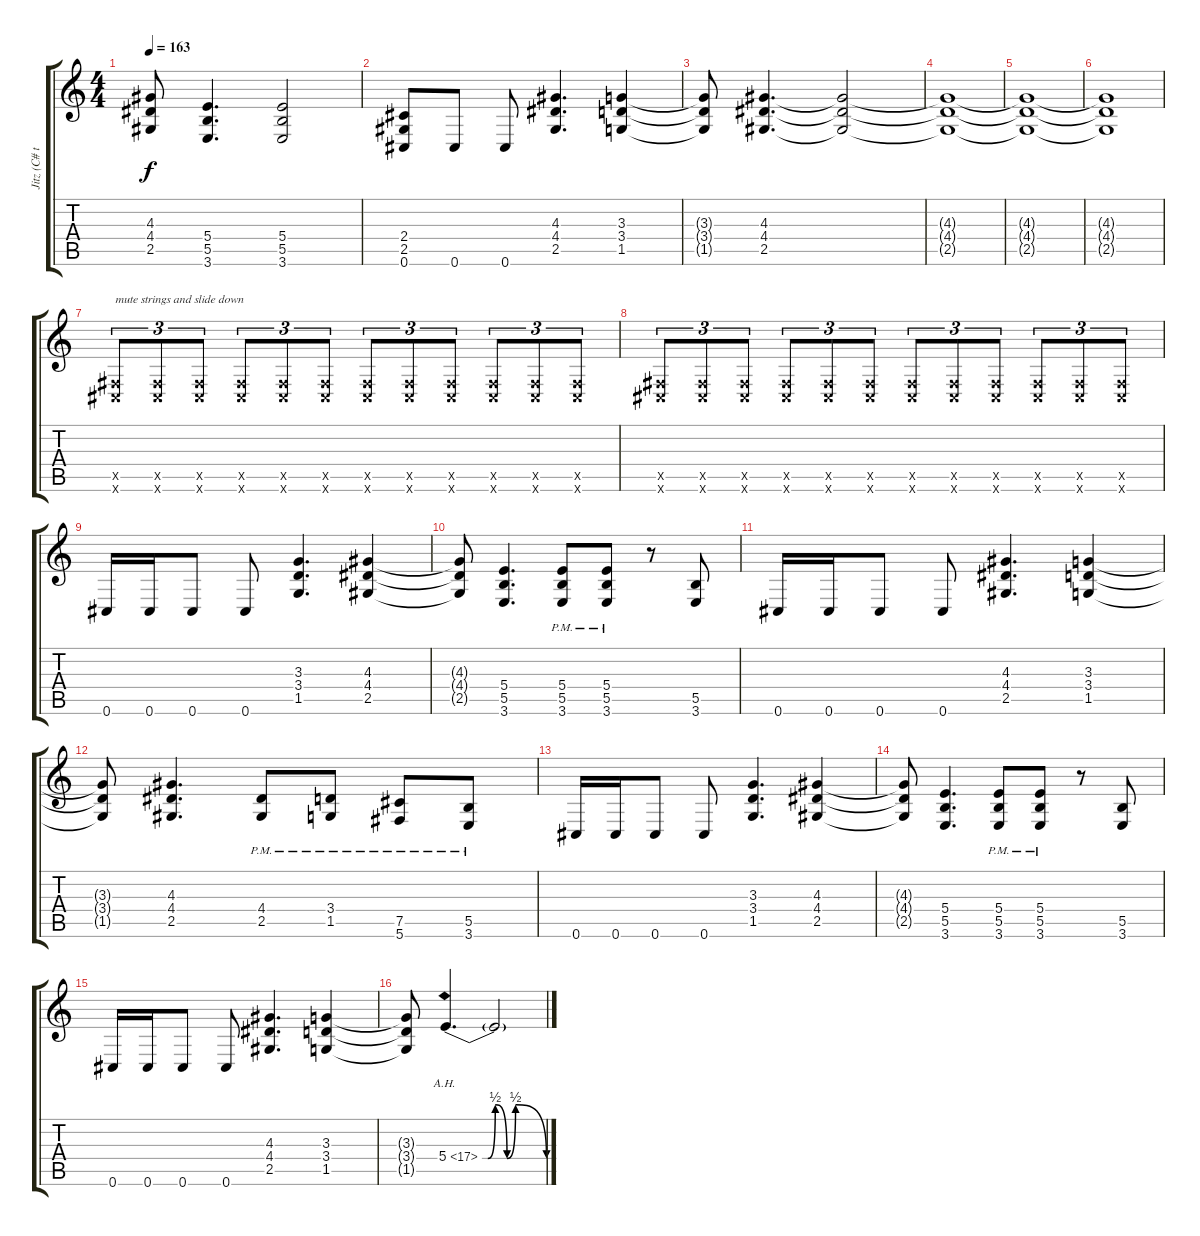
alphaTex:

\track ("Jitz (C# tuning - C#-F#-B-E-G#-C#)" "Jitz (C# t") {instrument distortionguitar}
\staff {score tabs}
\tuning (Db4 Ab3 E3 B2 Gb2 Db2) {hide}
\ts (4 4)
\tempo 163
\clef g2
\ks c
(4.3{t} 4.4{t} 2.5{t}).8{dy f} (5.4 5.5 3.6).4{d} (5.4 5.5 3.6).2 |
(2.4 2.5 0.6).8 0.6.8 0.6.8 (4.3 4.4 2.5).4{d} (3.3 3.4 1.5).4 |
(3.3{t} 3.4{t} 1.5{t}).8 (4.3 4.4 2.5).4{d volume 0} (4.3{t} 4.4{t} 2.5{t}).2 |
(4.3{t} 4.4{t} 2.5{t}).1 |
(4.3{t} 4.4{t} 2.5{t}).1 |
(4.3{t} 4.4{t} 2.5{t}).1 |
(0.5{x} 0.6{x}).8{tu (3 2) txt "mute strings and slide down" volume 13} (0.5{x} 0.6{x}).8{tu (3 2)} (0.5{x} 0.6{x}).8{tu (3 2)} (0.5{x} 0.6{x}).8{tu (3 2)} (0.5{x} 0.6{x}).8{tu (3 2)} (0.5{x} 0.6{x}).8{tu (3 2)} (0.5{x} 0.6{x}).8{tu (3 2)} (0.5{x} 0.6{x}).8{tu (3 2)} (0.5{x} 0.6{x}).8{tu (3 2)} (0.5{x} 0.6{x}).8{tu (3 2)} (0.5{x} 0.6{x}).8{tu (3 2)} (0.5{x} 0.6{x}).8{tu (3 2)} |
(0.5{x} 0.6{x}).8{tu (3 2)} (0.5{x} 0.6{x}).8{tu (3 2)} (0.5{x} 0.6{x}).8{tu (3 2)} (0.5{x} 0.6{x}).8{tu (3 2)} (0.5{x} 0.6{x}).8{tu (3 2)} (0.5{x} 0.6{x}).8{tu (3 2)} (0.5{x} 0.6{x}).8{tu (3 2)} (0.5{x} 0.6{x}).8{tu (3 2)} (0.5{x} 0.6{x}).8{tu (3 2)} (0.5{x} 0.6{x}).8{tu (3 2)} (0.5{x} 0.6{x}).8{tu (3 2)} (0.5{x} 0.6{x}).8{tu (3 2)} |
0.6.16 0.6.16 0.6.8 0.6.8 (3.3 3.4 1.5).4{d} (4.3 4.4 2.5).4 |
(4.3{t} 4.4{t} 2.5{t}).8 (5.4 5.5 3.6).4{d} (5.4{pm} 5.5{pm} 3.6{pm}).8 (5.4{pm} 5.5{pm} 3.6{pm}).8 r.8 (5.5 3.6).8 |
0.6.16 0.6.16 0.6.8 0.6.8 (4.3 4.4 2.5).4{d} (3.3 3.4 1.5).4 |
(3.3{t} 3.4{t} 1.5{t}).8 (4.3 4.4 2.5).4{d} (4.4{pm} 2.5{pm}).8 (3.4{pm} 1.5{pm}).8 (7.5{pm} 5.6{pm}).8 (5.5{pm} 3.6{pm}).8 |
0.6.16 0.6.16 0.6.8 0.6.8 (3.3 3.4 1.5).4{d} (4.3 4.4 2.5).4 |
(4.3{t} 4.4{t} 2.5{t}).8 (5.4 5.5 3.6).4{d} (5.4{pm} 5.5{pm} 3.6{pm}).8 (5.4{pm} 5.5{pm} 3.6{pm}).8 r.8 (5.5 3.6).8 |
0.6.16 0.6.16 0.6.8 0.6.8 (4.3 4.4 2.5).4{d} (3.3 3.4 1.5).4 |
(3.3{t} 3.4{t} 1.5{t}).8 5.4{be (custom 0 0 5 0 12 2 23 0 31 2 60 0) ah 12}.4{d} 5.4{t}.2
